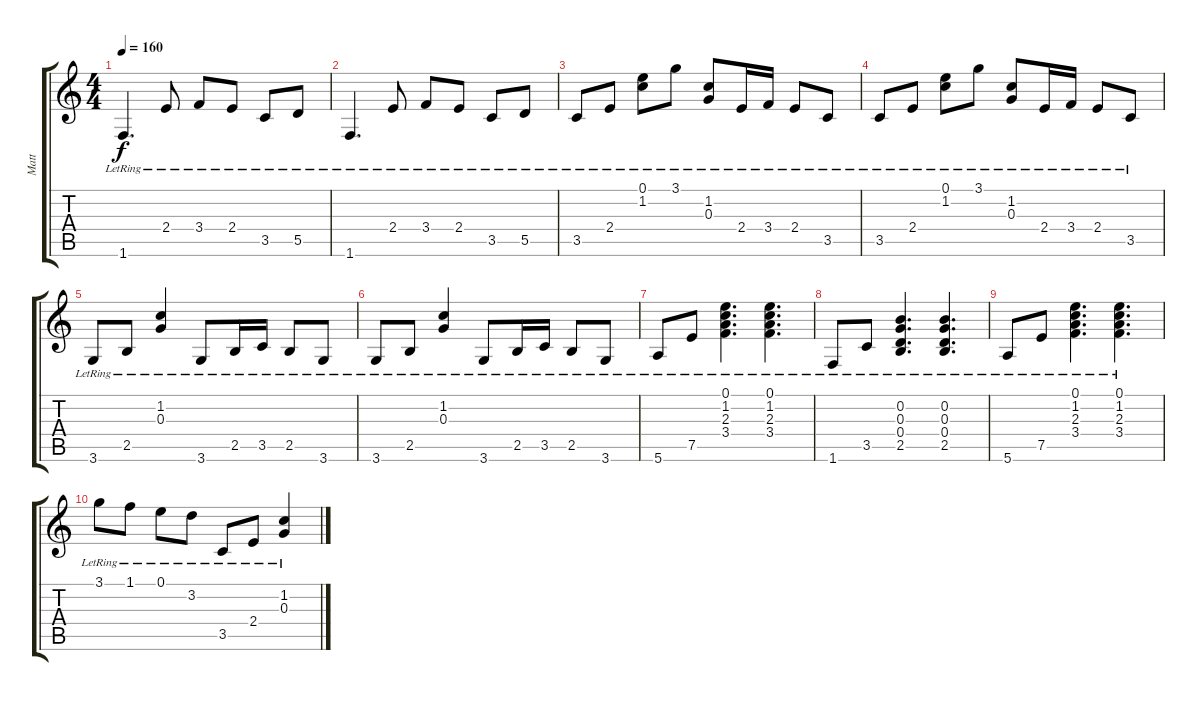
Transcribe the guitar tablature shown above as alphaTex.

\track ("Matt" "Matt") {instrument acousticguitarsteel}
\staff {score tabs}
\tuning (E4 B3 G3 D3 A2 E2) {hide}
\ts (4 4)
\tempo 160
\clef g2
\ks c
1.6{lr}.4{d dy f} 2.4{lr}.8 3.4{lr}.8 2.4{lr}.8 3.5{lr}.8 5.5{lr}.8 |
1.6{lr}.4{d} 2.4{lr}.8 3.4{lr}.8 2.4{lr}.8 3.5{lr}.8 5.5{lr}.8 |
3.5{lr}.8 2.4{lr}.8 (0.1{lr} 1.2{lr}).8 3.1{lr}.8 (1.2{lr} 0.3{lr}).8 2.4{lr}.16 3.4{lr}.16 2.4{lr}.8 3.5{lr}.8 |
3.5{lr}.8 2.4{lr}.8 (0.1{lr} 1.2{lr}).8 3.1{lr}.8 (1.2{lr} 0.3{lr}).8 2.4{lr}.16 3.4{lr}.16 2.4{lr}.8 3.5{lr}.8 |
3.6{lr}.8 2.5{lr}.8 (1.2{lr} 0.3{lr}).4 3.6{lr}.8 2.5{lr}.16 3.5{lr}.16 2.5{lr}.8 3.6{lr}.8 |
3.6{lr}.8 2.5{lr}.8 (1.2{lr} 0.3{lr}).4 3.6{lr}.8 2.5{lr}.16 3.5{lr}.16 2.5{lr}.8 3.6{lr}.8 |
5.6{lr}.8 7.5{lr}.8 (0.1 1.2 2.3{lr} 3.4{lr}).4{d} (0.1{lr} 1.2{lr} 2.3{lr} 3.4{lr}).4{d} |
1.6{lr}.8 3.5{lr}.8 (0.2 0.3{lr} 0.4{lr} 2.5).4{d} (0.2{lr} 0.3{lr} 0.4{lr} 2.5).4{d} |
5.6{lr}.8 7.5{lr}.8 (0.1 1.2 2.3{lr} 3.4{lr}).4{d} (0.1{lr} 1.2{lr} 2.3{lr} 3.4{lr}).4{d} |
3.1{lr}.8 1.1{lr}.8 0.1{lr}.8 3.2{lr}.8 3.5{lr}.8 2.4{lr}.8 (1.2{lr} 0.3{lr}).4
